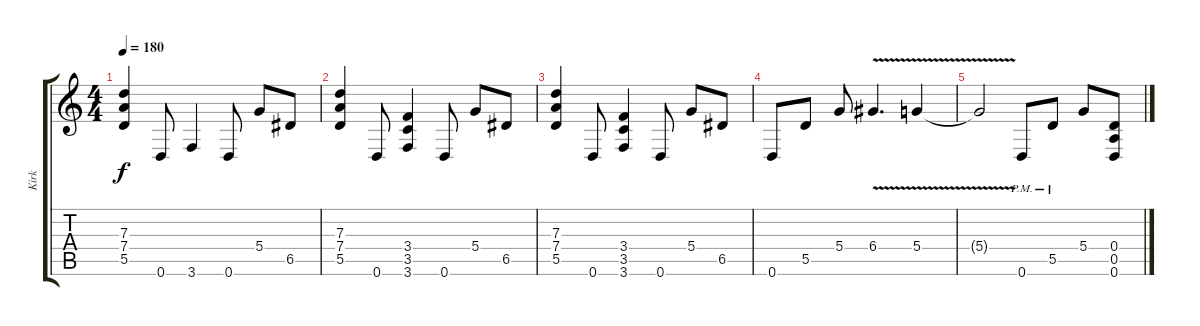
\track ("Kirk" "Kirk") {instrument distortionguitar}
\staff {score tabs}
\tuning (E4 B3 G3 D3 A2 D2) {hide}
\ts (4 4)
\tempo 180
\clef g2
\ks c
(7.3 7.4 5.5).4{dy f} 0.6.8 3.6.4 0.6.8 5.4.8 6.5.8 |
(7.3 7.4 5.5).4 0.6.8 (3.4 3.5 3.6).4 0.6.8 5.4.8 6.5.8 |
(7.3 7.4 5.5).4 0.6.8 (3.4 3.5 3.6).4 0.6.8 5.4.8 6.5.8 |
0.6.8 5.5.8 5.4.8 6.4{v}.4{d} 5.4{v}.4 |
5.4{t}.2 0.6{pm}.8 5.5{pm}.8 5.4.8 (0.4 0.5 0.6).8
